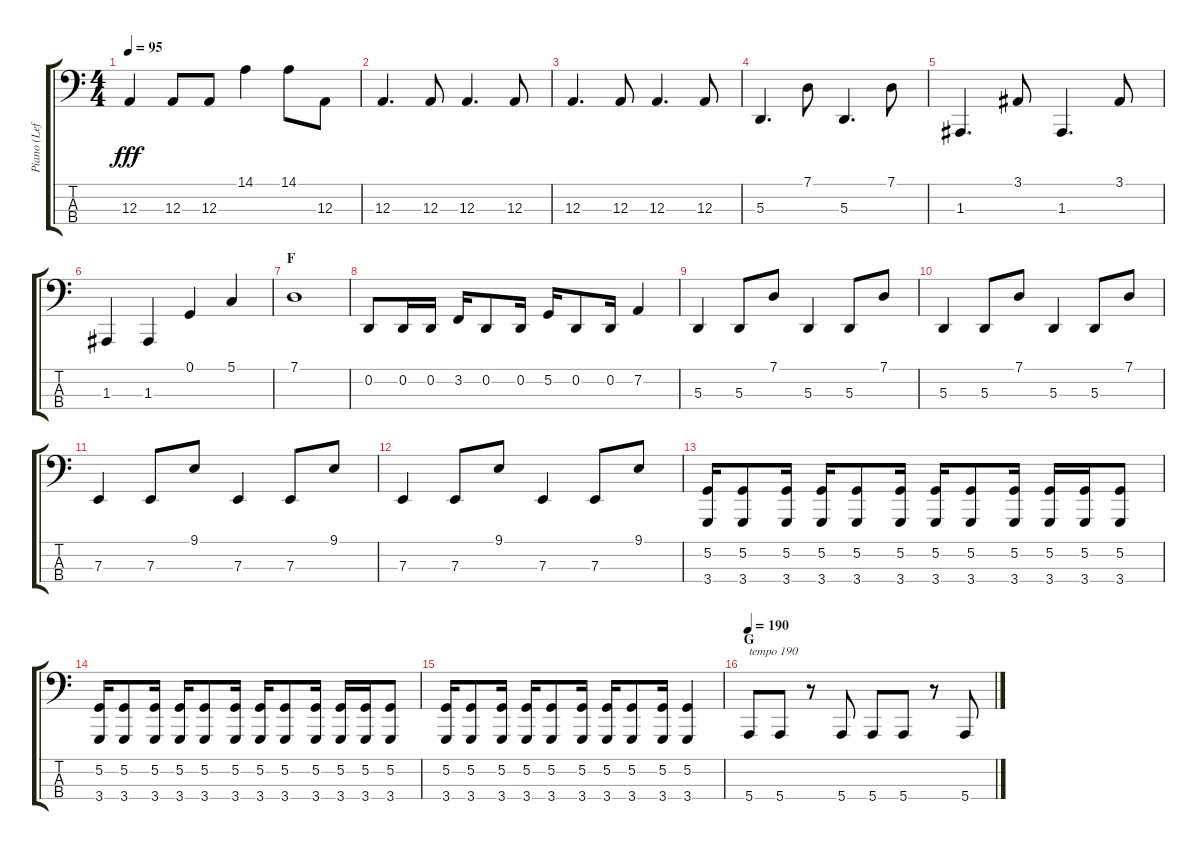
\track ("Piano (Left Hand)" "Piano (Lef") {instrument acousticgrandpiano}
\staff {score tabs}
\tuning (G2 D2 A1 E1) {hide}
\ts (4 4)
\tempo 95
\clef f4
\ks c
12.3.4{dy fff} 12.3.8 12.3.8 14.1.4 14.1.8 12.3.8 |
12.3.4{d} 12.3.8 12.3.4{d} 12.3.8 |
12.3.4{d} 12.3.8 12.3.4{d} 12.3.8 |
5.3.4{d} 7.1.8 5.3.4{d} 7.1.8 |
1.3.4{d} 3.1.8 1.3.4{d} 3.1.8 |
1.3.4 1.3.4 0.1.4 5.1.4 |
\section ("" "F")
7.1.1 |
0.2.8 0.2.16 0.2.16 3.2.16 0.2.8 0.2.16 5.2.16 0.2.8 0.2.16 7.2.4 |
5.3.4 5.3.8 7.1.8 5.3.4 5.3.8 7.1.8 |
5.3.4 5.3.8 7.1.8 5.3.4 5.3.8 7.1.8 |
7.3.4 7.3.8 9.1.8 7.3.4 7.3.8 9.1.8 |
7.3.4 7.3.8 9.1.8 7.3.4 7.3.8 9.1.8 |
(5.2 3.4).16 (5.2 3.4).8 (5.2 3.4).16 (5.2 3.4).16 (5.2 3.4).8 (5.2 3.4).16 (5.2 3.4).16 (5.2 3.4).8 (5.2 3.4).16 (5.2 3.4).16 (5.2 3.4).16 (5.2 3.4).8 |
(5.2 3.4).16 (5.2 3.4).8 (5.2 3.4).16 (5.2 3.4).16 (5.2 3.4).8 (5.2 3.4).16 (5.2 3.4).16 (5.2 3.4).8 (5.2 3.4).16 (5.2 3.4).16 (5.2 3.4).16 (5.2 3.4).8 |
(5.2 3.4).16 (5.2 3.4).8 (5.2 3.4).16 (5.2 3.4).16 (5.2 3.4).8 (5.2 3.4).16 (5.2 3.4).16 (5.2 3.4).8 (5.2 3.4).16 (5.2 3.4).4 |
\section ("" "G")
\tempo 190
5.4.8{txt "tempo 190"} 5.4.8 r.8 5.4.8 5.4.8 5.4.8 r.8 5.4.8
